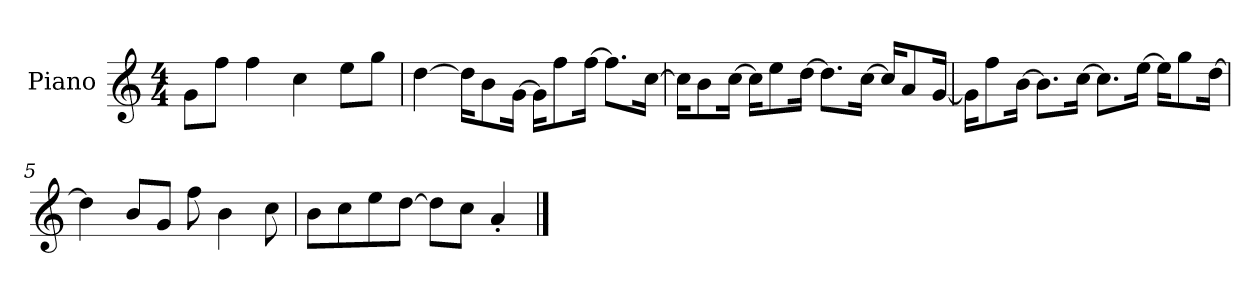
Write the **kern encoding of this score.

**kern
*part1
*staff1
*I"Piano
*I'P-no
*clefG2
*k[]
*M4/4
*MM90
=1
8g\L
8ff\J
4ff\
4cc\
8ee\L
8gg\J
=2
[4dd\
16dd\KL]
8b\
[16g\Jk
16g\KL]
8ff\
[16ff\Jk
8.ff\L]
[16cc\Jk
=3
16cc\KL]
8b\
[16cc\Jk
16cc\KL]
8ee\
[16dd\Jk
8.dd\L]
[16cc\Jk
16cc/KL]
8a/
[16g/Jk
=4
16g\KL]
8ff\
[16b\Jk
8.b\L]
[16cc\Jk
8.cc\L]
[16ee\Jk
16ee\KL]
8gg\
[16dd\Jk
!!LO:LB:g=z
=5
4dd\]
8b/L
8g/J
8ff\
4b\
8cc\
=6
8b\L
8cc\
8ee\
[8dd\J
8dd\L]
8cc\J
4a'/
==
*-
